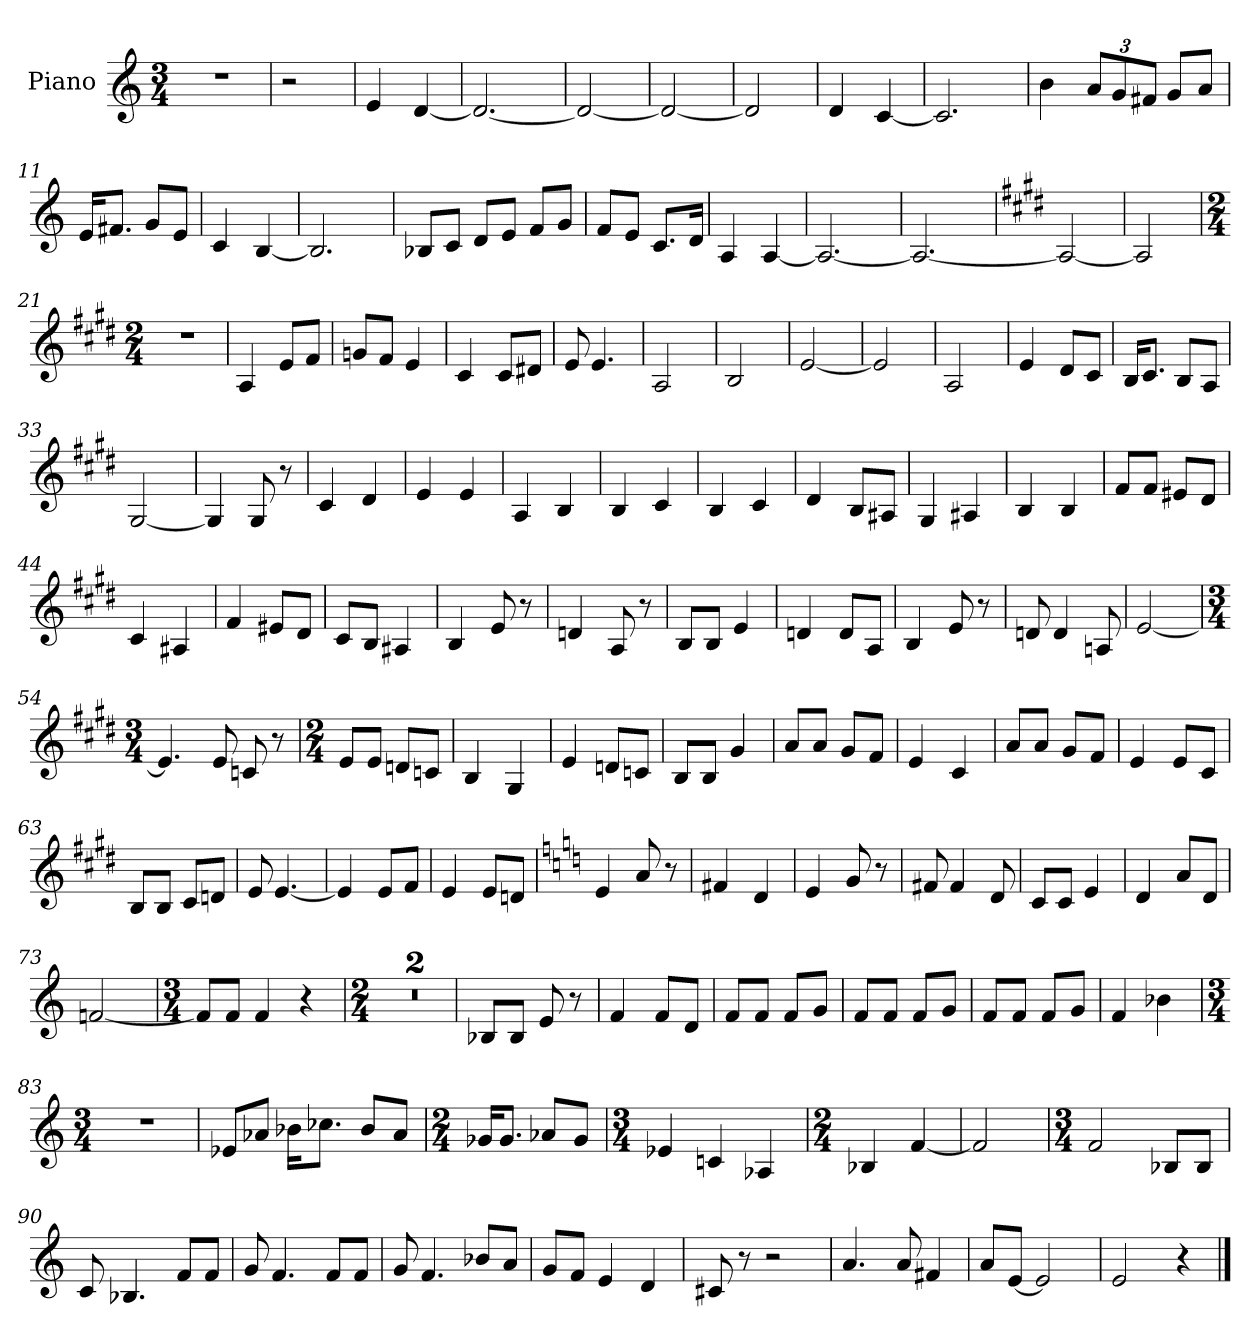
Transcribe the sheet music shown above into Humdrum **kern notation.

**kern
*part1
*staff1
*I"Piano
*I'Pno.
*clefG2
*k[]
*M3/4
*MM90
=1
2.r
=2
2r
=3
4e/
[4d/
=4
2.d/_
=5
2d/_
=6
2d/_
=7
2d/]
=8
4d/
[4c/
=9
2.c/]
=10
4b\
*Xbrackettup
12a/L
12g/
12f#X/J
8g/L
8a/J
=11
16e/KL
8.f#X/J
8g/L
8e/J
=12
4c/
[4B/
=13
2.B/]
!!LO:LB:g=z
=14
8B-X/L
8c/J
8d/L
8e/J
8f/L
8g/J
=15
8f/L
8e/J
8.c/L
16d/Jk
=16
4A/
[4A/
=17
2.A/_
=18
2.A/_
=19
*k[f#c#g#d#]
2A/_
=20
2A/]
=21
*M2/4
2r
=22
4A/
8e/L
8f#/J
=23
8gn/L
8f#/J
4e/
=24
4c#/
8c#/L
8d#X/J
!!LO:LB:g=z
=25
8e/
4.e/
=26
2A/
=27
2B/
=28
[2e/
=29
2e/]
=30
2A/
=31
4e/
8d#/L
8c#/J
=32
16B/KL
8.c#/J
8B/L
8A/J
=33
[2G#/
=34
4G#/]
8G#/
8r
=35
4c#/
4d#/
=36
4e/
4e/
=37
4A/
4B/
!!LO:LB:g=z
=38
4B/
4c#/
=39
4B/
4c#/
=40
4d#/
8B/L
8A#X/J
=41
4G#/
4A#X/
=42
4B/
4B/
=43
8f#/L
8f#/J
8e#X/L
8d#/J
=44
4c#/
4A#X/
=45
4f#/
8e#X/L
8d#/J
=46
8c#/L
8B/J
4A#X/
=47
4B/
8e/
8r
!!LO:LB:g=z
=48
4dn/
8A/
8r
=49
8B/L
8B/J
4e/
=50
4dn/
8d/L
8A/J
=51
4B/
8e/
8r
=52
8dn/
4d/
8An/
=53
[2e/
=54
*M3/4
4.e/]
8e/
8cn/
8r
=55
*M2/4
8e/L
8e/J
8dn/L
8cn/J
=56
4B/
4G#/
!!LO:LB:g=z
=57
4e/
8dn/L
8cn/J
=58
8B/L
8B/J
4g#/
=59
8a/L
8a/J
8g#/L
8f#/J
=60
4e/
4c#/
=61
8a/L
8a/J
8g#/L
8f#/J
=62
4e/
8e/L
8c#/J
=63
8B/L
8B/J
8c#/L
8dn/J
=64
8e/
[4.e/
=65
4e/]
8e/L
8f#/J
!!LO:LB:g=z
=66
4e/
8e/L
8dn/J
=67
*k[]
4e/
8a/
8r
=68
4f#X/
4d/
=69
4e/
8g/
8r
=70
8f#X/
4f#/
8d/
=71
8c/L
8c/J
4e/
=72
4d/
8a/L
8d/J
=73
[2fn/
=74
*M3/4
8f/L]
8f/J
4f/
4r
=75
*M2/4
2r
!!LO:LB:g=z
=76
2r
=77
8B-X/L
8B-/J
8e/
8r
=78
4f/
8f/L
8d/J
=79
8f/L
8f/J
8f/L
8g/J
=80
8f/L
8f/J
8f/L
8g/J
=81
8f/L
8f/J
8f/L
8g/J
=82
4f/
4b-X\
=83
*M3/4
2.r
=84
8e-X/L
8a-X/J
16b-X\KL
8.cc-X\J
8b-/L
8a-/J
!!LO:LB:g=z
=85
*M2/4
16g-X/KL
8.g-/J
8a-X/L
8g-/J
=86
*M3/4
4e-X/
4cn/
4A-X/
=87
*M2/4
4B-X/
[4f/
=88
2f/]
=89
*M3/4
2f/
8B-X/L
8B-/J
=90
8c/
4.B-X/
8f/L
8f/J
=91
8g/
4.f/
8f/L
8f/J
=92
8g/
4.f/
8b-X/L
8a/J
!!LO:PB:g=z
=93
8g/L
8f/J
4e/
4d/
=94
8c#X/
8r
2r
=95
4.a/
8a/
4f#X/
=96
8a/L
[8e/J
2e/]
=97
*MM80
2e/
4r
==
*-
